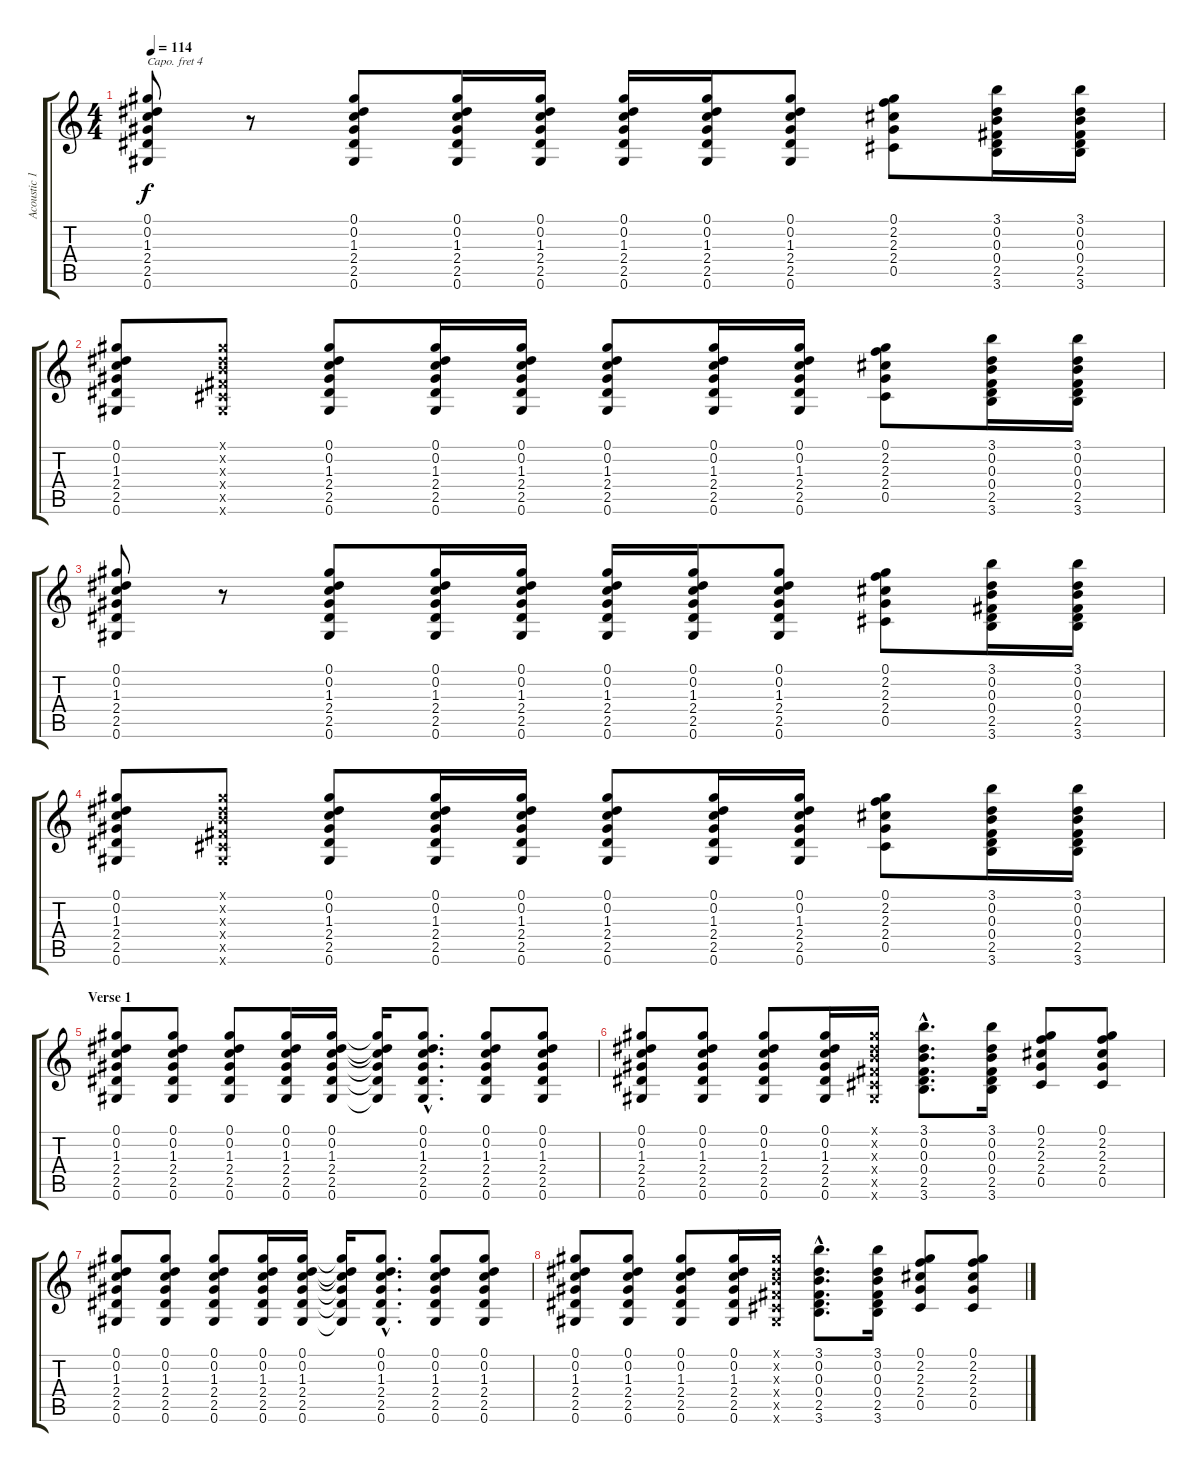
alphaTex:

\track ("Acoustic 1 (w/capo on 4)" "Acoustic 1") {instrument acousticguitarnylon}
\staff {score tabs}
\capo 4
\tuning (E4 B3 G3 D3 A2 E2) {hide}
\ts (4 4)
\tempo 114
\clef g2
\ks c
(0.1 0.2 1.3 2.4 2.5 0.6).8{dy f} r.8 (0.1 0.2 1.3 2.4 2.5 0.6).8 (0.1 0.2 1.3 2.4 2.5 0.6).16 (0.1 0.2 1.3 2.4 2.5 0.6).16 (0.1 0.2 1.3 2.4 2.5 0.6).16 (0.1 0.2 1.3 2.4 2.5 0.6).16 (0.1 0.2 1.3 2.4 2.5 0.6).8 (0.1 2.2 2.3 2.4 0.5).8 (3.1 0.2 0.3 0.4 2.5 3.6).16 (3.1 0.2 0.3 0.4 2.5 3.6).16 |
(0.1 0.2 1.3 2.4 2.5 0.6).8 (0.1{x} 0.2{x} 0.3{x} 0.4{x} 0.5{x} 0.6{x}).8 (0.1 0.2 1.3 2.4 2.5 0.6).8 (0.1 0.2 1.3 2.4 2.5 0.6).16 (0.1 0.2 1.3 2.4 2.5 0.6).16 (0.1 0.2 1.3 2.4 2.5 0.6).8 (0.1 0.2 1.3 2.4 2.5 0.6).16 (0.1 0.2 1.3 2.4 2.5 0.6).16 (0.1 2.2 2.3 2.4 0.5).8 (3.1 0.2 0.3 0.4 2.5 3.6).16 (3.1 0.2 0.3 0.4 2.5 3.6).16 |
(0.1 0.2 1.3 2.4 2.5 0.6).8 r.8 (0.1 0.2 1.3 2.4 2.5 0.6).8 (0.1 0.2 1.3 2.4 2.5 0.6).16 (0.1 0.2 1.3 2.4 2.5 0.6).16 (0.1 0.2 1.3 2.4 2.5 0.6).16 (0.1 0.2 1.3 2.4 2.5 0.6).16 (0.1 0.2 1.3 2.4 2.5 0.6).8 (0.1 2.2 2.3 2.4 0.5).8 (3.1 0.2 0.3 0.4 2.5 3.6).16 (3.1 0.2 0.3 0.4 2.5 3.6).16 |
(0.1 0.2 1.3 2.4 2.5 0.6).8 (0.1{x} 0.2{x} 0.3{x} 0.4{x} 0.5{x} 0.6{x}).8 (0.1 0.2 1.3 2.4 2.5 0.6).8 (0.1 0.2 1.3 2.4 2.5 0.6).16 (0.1 0.2 1.3 2.4 2.5 0.6).16 (0.1 0.2 1.3 2.4 2.5 0.6).8 (0.1 0.2 1.3 2.4 2.5 0.6).16 (0.1 0.2 1.3 2.4 2.5 0.6).16 (0.1 2.2 2.3 2.4 0.5).8 (3.1 0.2 0.3 0.4 2.5 3.6).16 (3.1 0.2 0.3 0.4 2.5 3.6).16 |
\section ("" "Verse 1")
(0.1 0.2 1.3 2.4 2.5 0.6).8 (0.1 0.2 1.3 2.4 2.5 0.6).8 (0.1 0.2 1.3 2.4 2.5 0.6).8 (0.1 0.2 1.3 2.4 2.5 0.6).16 (0.1 0.2 1.3 2.4 2.5 0.6).16 (0.1{t} 0.2{t} 1.3{t} 2.4{t} 2.5{t} 0.6{t}).16 (0.1{hac} 0.2{hac} 1.3{hac} 2.4{hac} 2.5{hac} 0.6{hac}).8{d} (0.1 0.2 1.3 2.4 2.5 0.6).8 (0.1 0.2 1.3 2.4 2.5 0.6).8 |
(0.1 0.2 1.3 2.4 2.5 0.6).8 (0.1 0.2 1.3 2.4 2.5 0.6).8 (0.1 0.2 1.3 2.4 2.5 0.6).8 (0.1 0.2 1.3 2.4 2.5 0.6).16 (0.1{x} 0.2{x} 0.3{x} 0.4{x} 0.5{x} 0.6{x}).16 (3.1{hac} 0.2{hac} 0.3{hac} 0.4{hac} 2.5{hac} 3.6{hac}).8{d} (3.1 0.2 0.3 0.4 2.5 3.6).16 (0.1 2.2 2.3 2.4 0.5).8 (0.1 2.2 2.3 2.4 0.5).8 |
(0.1 0.2 1.3 2.4 2.5 0.6).8 (0.1 0.2 1.3 2.4 2.5 0.6).8 (0.1 0.2 1.3 2.4 2.5 0.6).8 (0.1 0.2 1.3 2.4 2.5 0.6).16 (0.1 0.2 1.3 2.4 2.5 0.6).16 (0.1{t} 0.2{t} 1.3{t} 2.4{t} 2.5{t} 0.6{t}).16 (0.1{hac} 0.2{hac} 1.3{hac} 2.4{hac} 2.5{hac} 0.6{hac}).8{d} (0.1 0.2 1.3 2.4 2.5 0.6).8 (0.1 0.2 1.3 2.4 2.5 0.6).8 |
(0.1 0.2 1.3 2.4 2.5 0.6).8 (0.1 0.2 1.3 2.4 2.5 0.6).8 (0.1 0.2 1.3 2.4 2.5 0.6).8 (0.1 0.2 1.3 2.4 2.5 0.6).16 (0.1{x} 0.2{x} 0.3{x} 0.4{x} 0.5{x} 0.6{x}).16 (3.1{hac} 0.2{hac} 0.3{hac} 0.4{hac} 2.5{hac} 3.6{hac}).8{d} (3.1 0.2 0.3 0.4 2.5 3.6).16 (0.1 2.2 2.3 2.4 0.5).8 (0.1 2.2 2.3 2.4 0.5).8
